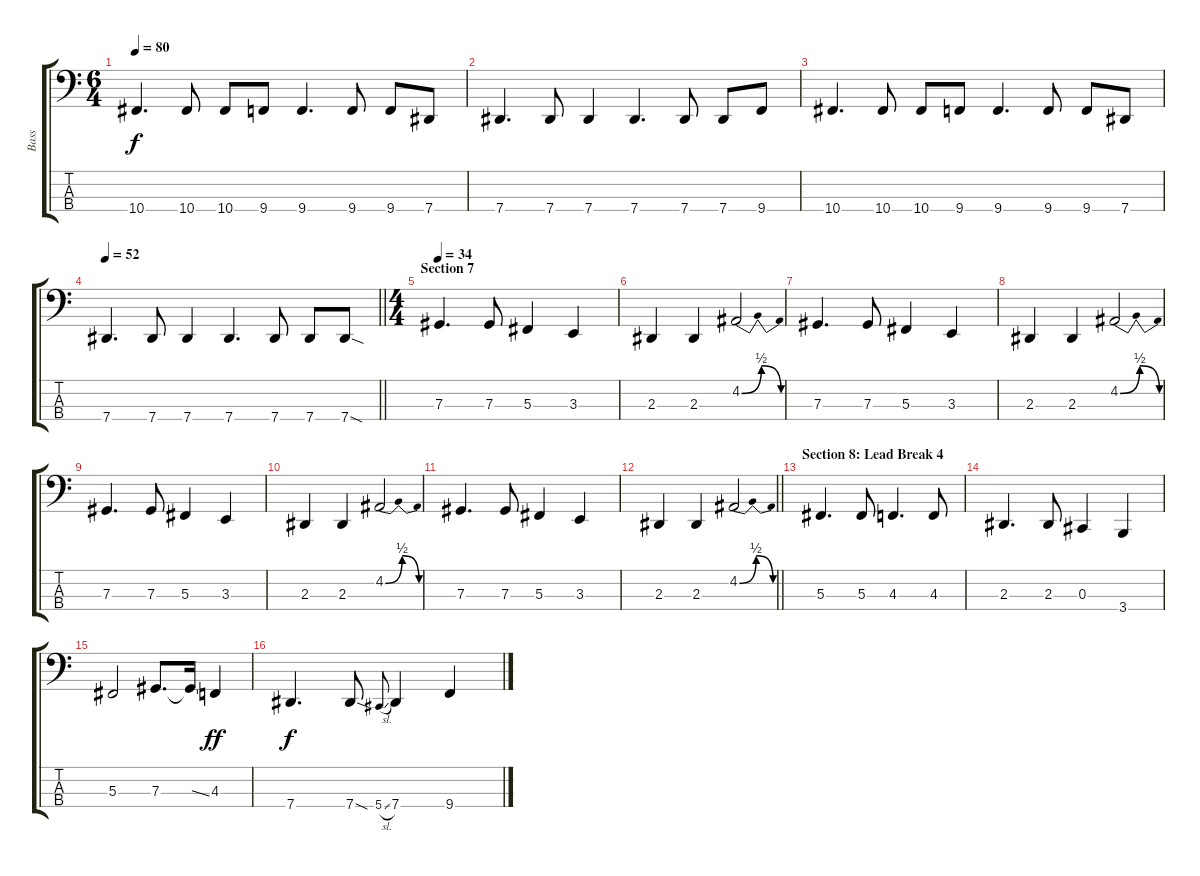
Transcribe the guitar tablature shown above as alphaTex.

\track ("Bass" "Bass") {instrument electricbasspick}
\staff {score tabs}
\tuning (B1 Gb1 Db1 Ab0) {hide}
\ts (6 4)
\tempo 80
\clef f4
\ks c
10.4.4{d dy f} 10.4.8 10.4.8 9.4.8 9.4.4{d} 9.4.8 9.4.8 7.4.8 |
7.4.4{d} 7.4.8 7.4.4 7.4.4{d} 7.4.8 7.4.8 9.4.8 |
10.4.4{d} 10.4.8 10.4.8 9.4.8 9.4.4{d} 9.4.8 9.4.8 7.4.8 |
\tempo 52
\barLineRight lightlight
7.4.4{d} 7.4.8 7.4.4 7.4.4{d} 7.4.8 7.4.8 7.4{sod}.8 |
\ts (4 4)
\section ("" "Section 7")
\tempo 34
7.3.4{d} 7.3.8 5.3.4 3.3.4 |
2.3.4 2.3.4 4.2{be (bendrelease 0 0 25 2 42 2 60 0)}.2 |
7.3.4{d} 7.3.8 5.3.4 3.3.4 |
2.3.4 2.3.4 4.2{be (bendrelease 0 0 25 2 42 2 60 0)}.2 |
7.3.4{d} 7.3.8 5.3.4 3.3.4 |
2.3.4 2.3.4 4.2{be (bendrelease 0 0 25 2 42 2 60 0)}.2 |
7.3.4{d} 7.3.8 5.3.4 3.3.4 |
\barLineRight lightlight
2.3.4 2.3.4 4.2{be (bendrelease 0 0 25 2 42 2 60 0)}.2 |
\section ("" "Section 8: Lead Break 4")
5.3.4{d} 5.3.8 4.3.4{d} 4.3.8 |
2.3.4{d} 2.3.8 0.3.4 3.4.4 |
5.3.2 7.3.8{d} 7.3{ss t}.16 4.3.4{dy ff} |
7.4.4{d dy f} 7.4{sod}.8 5.4{sl}.8{gr onbeat} 7.4.4 9.4.4
